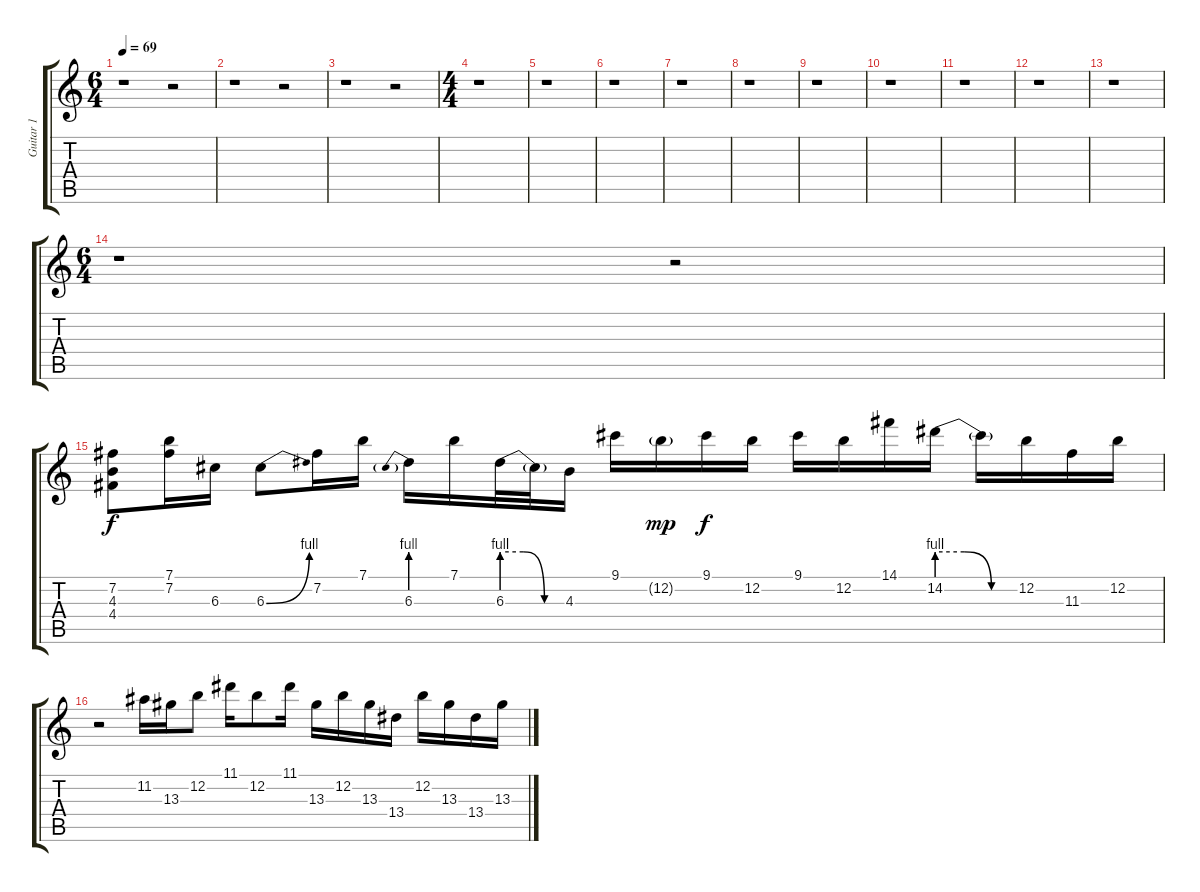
\track ("Guitar 1" "Guitar 1") {instrument electricguitarclean}
\staff {score tabs}
\tuning (E4 B3 G3 D3 A2 E2) {hide}
\ts (6 4)
\tempo 69
\clef g2
\ks c
r.1{dy f} r.2 |
r.1 r.2 |
r.1 r.2 |
\ts (4 4)
r.1 |
r.1 |
r.1 |
r.1 |
r.1 |
r.1 |
r.1 |
r.1 |
r.1 |
r.1 |
\ts (6 4)
r.1 r.2 |
(7.2 4.3 4.4).8 (7.1 7.2).16 6.3.16 6.3{be (bend 0 0 60 4)}.8 7.2.16 7.1.16 6.3{be (prebend 0 4 60 4)}.16 7.1.16 6.3{be (custom 0 4 20 4 40 0 60 0)}.32 6.3{t}.32 4.3.16 9.1.16 12.2{g}.16{dy mp} 9.1.16{dy f} 12.2.16 9.1.16 12.2.16 14.1.16 14.2{be (custom 0 4 20 4 40 0 60 0)}.16 14.2{t}.16 12.2.16 11.3.16 12.2.16 |
r.2 11.2.16 13.3.16 12.2.8 11.1.16 12.2.8 11.1.16 13.3.16 12.2.16 13.3.16 13.4.16 12.2.16 13.3.16 13.4.16 13.3.16
